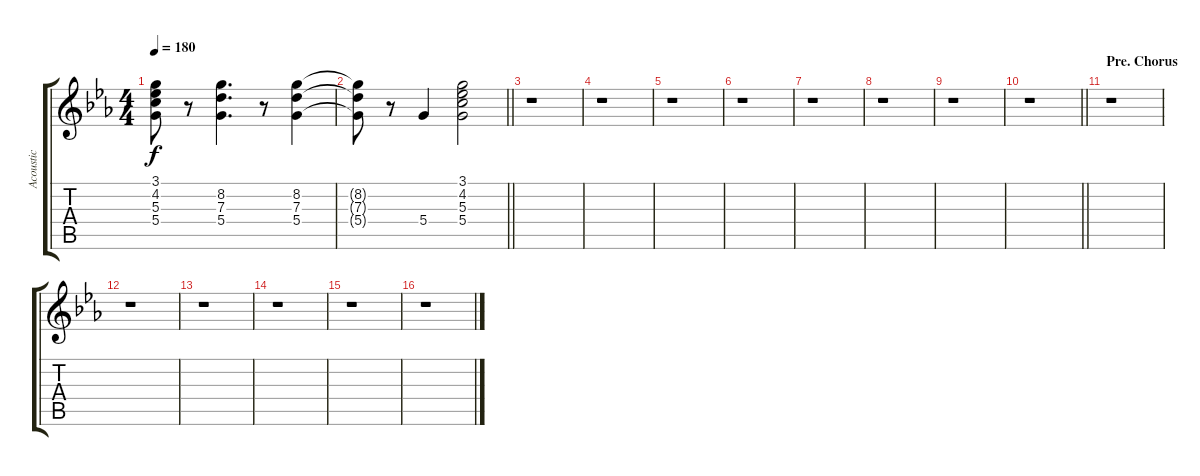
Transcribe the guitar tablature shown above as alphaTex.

\track ("Acoustic" "Acoustic") {instrument acousticguitarsteel}
\staff {score tabs}
\tuning (E4 B3 G3 D3 A2 E2) {hide}
\ts (4 4)
\tempo 180
\clef g2
\ks eb
(3.1{t} 4.2{t} 5.3{t} 5.4{t}).8{dy f} r.8 (8.2 7.3 5.4).4{d} r.8 (8.2 7.3 5.4).4 |
\barLineRight lightlight
(8.2{t} 7.3{t} 5.4{t}).8 r.8 5.4.4 (3.1 4.2 5.3 5.4).2 |
\section ("" "")
r.1 |
r.1 |
r.1 |
r.1 |
r.1 |
r.1 |
r.1 |
\barLineRight lightlight
r.1 |
\section ("" "Pre. Chorus")
r.1 |
r.1 |
r.1 |
r.1 |
r.1 |
r.1
